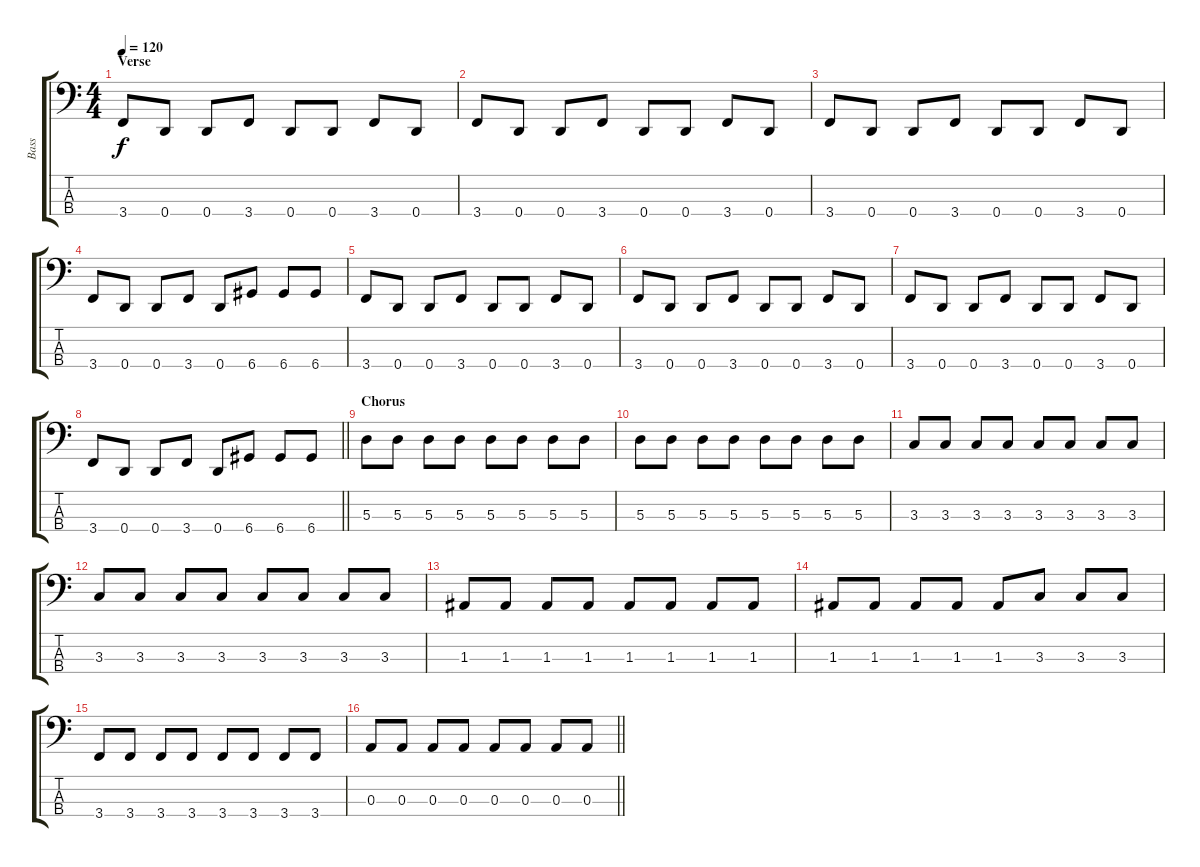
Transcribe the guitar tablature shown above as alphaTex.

\track ("Bass" "Bass") {instrument slapbass1}
\staff {score tabs}
\tuning (G2 D2 A1 D1) {hide}
\ts (4 4)
\section ("" "Verse")
\tempo 120
\clef f4
\ks c
3.4.8{dy f} 0.4.8 0.4.8 3.4.8 0.4.8 0.4.8 3.4.8 0.4.8 |
3.4.8 0.4.8 0.4.8 3.4.8 0.4.8 0.4.8 3.4.8 0.4.8 |
3.4.8 0.4.8 0.4.8 3.4.8 0.4.8 0.4.8 3.4.8 0.4.8 |
3.4.8 0.4.8 0.4.8 3.4.8 0.4.8 6.4.8 6.4.8 6.4.8 |
3.4.8 0.4.8 0.4.8 3.4.8 0.4.8 0.4.8 3.4.8 0.4.8 |
3.4.8 0.4.8 0.4.8 3.4.8 0.4.8 0.4.8 3.4.8 0.4.8 |
3.4.8 0.4.8 0.4.8 3.4.8 0.4.8 0.4.8 3.4.8 0.4.8 |
\barLineRight lightlight
3.4.8 0.4.8 0.4.8 3.4.8 0.4.8 6.4.8 6.4.8 6.4.8 |
\section ("" "Chorus")
5.3.8 5.3.8 5.3.8 5.3.8 5.3.8 5.3.8 5.3.8 5.3.8 |
5.3.8 5.3.8 5.3.8 5.3.8 5.3.8 5.3.8 5.3.8 5.3.8 |
3.3.8 3.3.8 3.3.8 3.3.8 3.3.8 3.3.8 3.3.8 3.3.8 |
3.3.8 3.3.8 3.3.8 3.3.8 3.3.8 3.3.8 3.3.8 3.3.8 |
1.3.8 1.3.8 1.3.8 1.3.8 1.3.8 1.3.8 1.3.8 1.3.8 |
1.3.8 1.3.8 1.3.8 1.3.8 1.3.8 3.3.8 3.3.8 3.3.8 |
3.4.8 3.4.8 3.4.8 3.4.8 3.4.8 3.4.8 3.4.8 3.4.8 |
\barLineRight lightlight
0.3.8 0.3.8 0.3.8 0.3.8 0.3.8 0.3.8 0.3.8 0.3.8
